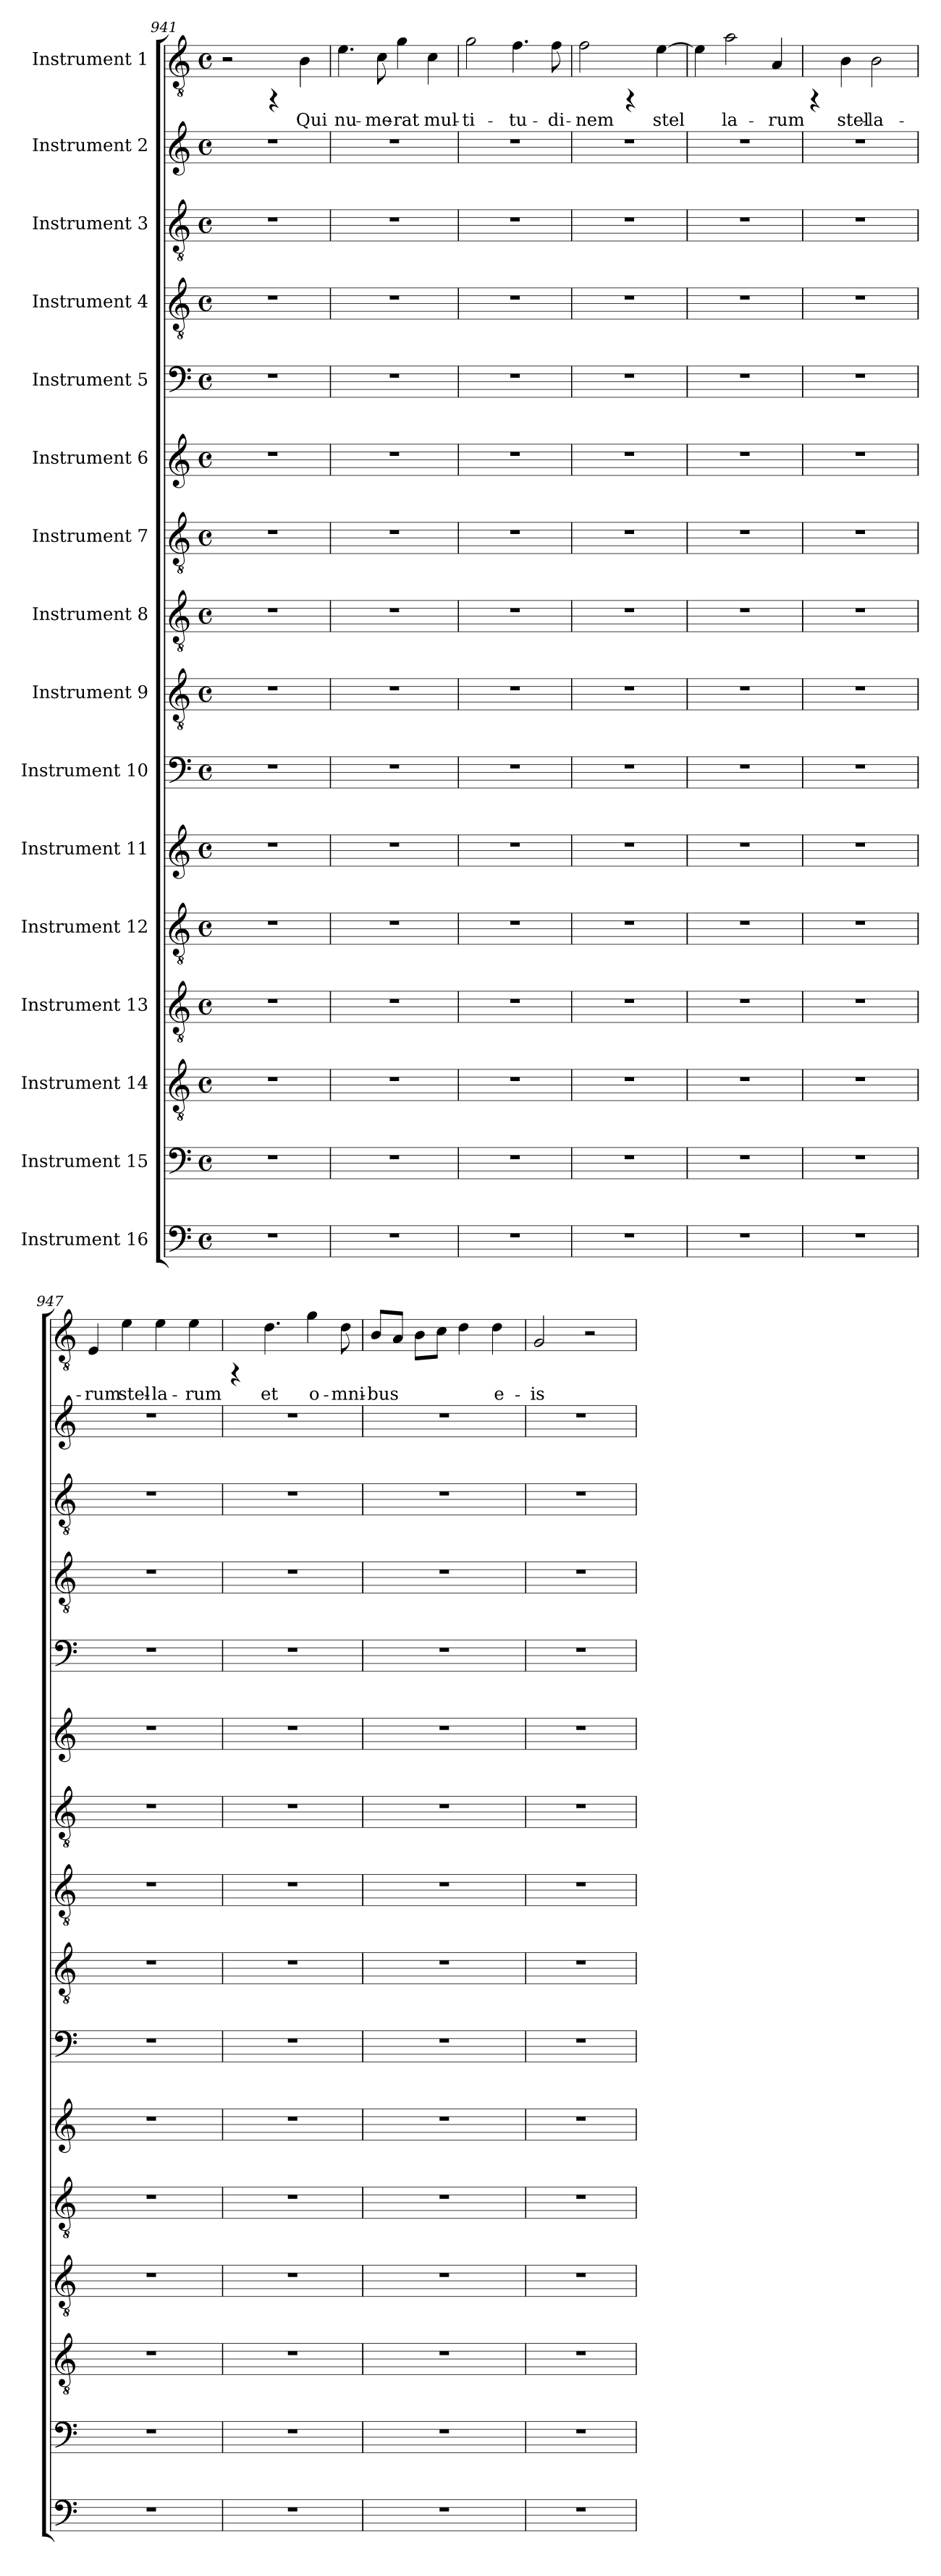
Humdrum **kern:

**kern	**kern	**kern	**kern	**kern	**kern	**kern	**kern	**kern	**kern	**kern	**kern	**kern	**kern	**kern	**kern	**text
*part16	*part15	*part14	*part13	*part12	*part11	*part10	*part9	*part8	*part7	*part6	*part5	*part4	*part3	*part2	*part1	*part1
*staff16	*staff15	*staff14	*staff13	*staff12	*staff11	*staff10	*staff9	*staff8	*staff7	*staff6	*staff5	*staff4	*staff3	*staff2	*staff1	*staff1
*I"Instrument 16	*I"Instrument 15	*I"Instrument 14	*I"Instrument 13	*I"Instrument 12	*I"Instrument 11	*I"Instrument 10	*I"Instrument 9	*I"Instrument 8	*I"Instrument 7	*I"Instrument 6	*I"Instrument 5	*I"Instrument 4	*I"Instrument 3	*I"Instrument 2	*I"Instrument 1	*
*clefF4	*clefF4	*clefGv2	*clefGv2	*clefGv2	*clefG2	*clefF4	*clefGv2	*clefGv2	*clefGv2	*clefG2	*clefF4	*clefGv2	*clefGv2	*clefG2	*clefGv2	*
*k[]	*k[]	*k[]	*k[]	*k[]	*k[]	*k[]	*k[]	*k[]	*k[]	*k[]	*k[]	*k[]	*k[]	*k[]	*k[]	*
*C:	*C:	*C:	*C:	*C:	*C:	*C:	*C:	*C:	*C:	*C:	*C:	*C:	*C:	*C:	*C:	*
*M4/4	*M4/4	*M4/4	*M4/4	*M4/4	*M4/4	*M4/4	*M4/4	*M4/4	*M4/4	*M4/4	*M4/4	*M4/4	*M4/4	*M4/4	*M4/4	*
*met(c)	*met(c)	*met(c)	*met(c)	*met(c)	*met(c)	*met(c)	*met(c)	*met(c)	*met(c)	*met(c)	*met(c)	*met(c)	*met(c)	*met(c)	*met(c)	*
=941	=941	=941	=941	=941	=941	=941	=941	=941	=941	=941	=941	=941	=941	=941	=941	=941
1r	1r	1r	1r	1r	1r	1r	1r	1r	1r	1r	1r	1r	1r	1r	2r	.
.	.	.	.	.	.	.	.	.	.	.	.	.	.	.	4rFF	.
!	!	!	!	!	!	!	!	!	!	!	!	!	!	!	!	!LO:LY:b:cj
.	.	.	.	.	.	.	.	.	.	.	.	.	.	.	4B\	Qui
!!LO:LB:g=z
=942	=942	=942	=942	=942	=942	=942	=942	=942	=942	=942	=942	=942	=942	=942	=942	=942
!	!	!	!	!	!	!	!	!	!	!	!	!	!	!	!	!LO:LY:b:cj
1r	1r	1r	1r	1r	1r	1r	1r	1r	1r	1r	1r	1r	1r	1r	4.e\	nu-
!	!	!	!	!	!	!	!	!	!	!	!	!	!	!	!	!LO:LY:b:cj
.	.	.	.	.	.	.	.	.	.	.	.	.	.	.	8c\	-me-
!	!	!	!	!	!	!	!	!	!	!	!	!	!	!	!	!LO:LY:b:cj
.	.	.	.	.	.	.	.	.	.	.	.	.	.	.	4g\	-rat
!	!	!	!	!	!	!	!	!	!	!	!	!	!	!	!	!LO:LY:b:cj
.	.	.	.	.	.	.	.	.	.	.	.	.	.	.	4c\	mul-
=943	=943	=943	=943	=943	=943	=943	=943	=943	=943	=943	=943	=943	=943	=943	=943	=943
!	!	!	!	!	!	!	!	!	!	!	!	!	!	!	!	!LO:LY:b:cj
1r	1r	1r	1r	1r	1r	1r	1r	1r	1r	1r	1r	1r	1r	1r	2g\	-ti-
!	!	!	!	!	!	!	!	!	!	!	!	!	!	!	!	!LO:LY:b:cj
.	.	.	.	.	.	.	.	.	.	.	.	.	.	.	4.f\	-tu-
!	!	!	!	!	!	!	!	!	!	!	!	!	!	!	!	!LO:LY:b:cj
.	.	.	.	.	.	.	.	.	.	.	.	.	.	.	8f\	-di-
=944	=944	=944	=944	=944	=944	=944	=944	=944	=944	=944	=944	=944	=944	=944	=944	=944
!	!	!	!	!	!	!	!	!	!	!	!	!	!	!	!	!LO:LY:b:cj
1r	1r	1r	1r	1r	1r	1r	1r	1r	1r	1r	1r	1r	1r	1r	2f\	-nem
.	.	.	.	.	.	.	.	.	.	.	.	.	.	.	4rFF	.
!	!	!	!	!	!	!	!	!	!	!	!	!	!	!	!	!LO:LY:b:cj
.	.	.	.	.	.	.	.	.	.	.	.	.	.	.	[>4e\	stel-
=945	=945	=945	=945	=945	=945	=945	=945	=945	=945	=945	=945	=945	=945	=945	=945	=945
!	!	!	!	!	!	!	!	!	!	!	!	!	!	!	!	!LO:LY:b:cj
1r	1r	1r	1r	1r	1r	1r	1r	1r	1r	1r	1r	1r	1r	1r	4e\]	--
!	!	!	!	!	!	!	!	!	!	!	!	!	!	!	!	!LO:LY:b:cj
.	.	.	.	.	.	.	.	.	.	.	.	.	.	.	2a\	-la-
!	!	!	!	!	!	!	!	!	!	!	!	!	!	!	!	!LO:LY:b:cj
.	.	.	.	.	.	.	.	.	.	.	.	.	.	.	4A/	-rum
=946	=946	=946	=946	=946	=946	=946	=946	=946	=946	=946	=946	=946	=946	=946	=946	=946
1r	1r	1r	1r	1r	1r	1r	1r	1r	1r	1r	1r	1r	1r	1r	4rFF	.
!	!	!	!	!	!	!	!	!	!	!	!	!	!	!	!	!LO:LY:b:cj
.	.	.	.	.	.	.	.	.	.	.	.	.	.	.	4B\	stel-
!	!	!	!	!	!	!	!	!	!	!	!	!	!	!	!	!LO:LY:b:cj
.	.	.	.	.	.	.	.	.	.	.	.	.	.	.	2B\	-la-
=947	=947	=947	=947	=947	=947	=947	=947	=947	=947	=947	=947	=947	=947	=947	=947	=947
!	!	!	!	!	!	!	!	!	!	!	!	!	!	!	!	!LO:LY:b:cj
1r	1r	1r	1r	1r	1r	1r	1r	1r	1r	1r	1r	1r	1r	1r	4E/	-rum
!	!	!	!	!	!	!	!	!	!	!	!	!	!	!	!	!LO:LY:b:cj
.	.	.	.	.	.	.	.	.	.	.	.	.	.	.	4e\	stel-
!	!	!	!	!	!	!	!	!	!	!	!	!	!	!	!	!LO:LY:b:cj
.	.	.	.	.	.	.	.	.	.	.	.	.	.	.	4e\	-la-
!	!	!	!	!	!	!	!	!	!	!	!	!	!	!	!	!LO:LY:b:cj
.	.	.	.	.	.	.	.	.	.	.	.	.	.	.	4e\	-rum
!!LO:LB:g=z
=948	=948	=948	=948	=948	=948	=948	=948	=948	=948	=948	=948	=948	=948	=948	=948	=948
1r	1r	1r	1r	1r	1r	1r	1r	1r	1r	1r	1r	1r	1r	1r	4rFF	.
!	!	!	!	!	!	!	!	!	!	!	!	!	!	!	!	!LO:LY:b:cj
.	.	.	.	.	.	.	.	.	.	.	.	.	.	.	4.d\	et
!	!	!	!	!	!	!	!	!	!	!	!	!	!	!	!	!LO:LY:b:cj
.	.	.	.	.	.	.	.	.	.	.	.	.	.	.	4g\	o-
!	!	!	!	!	!	!	!	!	!	!	!	!	!	!	!	!LO:LY:b:cj
.	.	.	.	.	.	.	.	.	.	.	.	.	.	.	8d\	-mni-
=949	=949	=949	=949	=949	=949	=949	=949	=949	=949	=949	=949	=949	=949	=949	=949	=949
!	!	!	!	!	!	!	!	!	!	!	!	!	!	!	!	!LO:LY:b:cj
1r	1r	1r	1r	1r	1r	1r	1r	1r	1r	1r	1r	1r	1r	1r	8B/L	-bus
!	!	!	!	!	!	!	!	!	!	!	!	!	!	!	!	!LO:LY:b:cj
.	.	.	.	.	.	.	.	.	.	.	.	.	.	.	8A/J	.
!	!	!	!	!	!	!	!	!	!	!	!	!	!	!	!	!LO:LY:b:cj
.	.	.	.	.	.	.	.	.	.	.	.	.	.	.	8B\L	.
!	!	!	!	!	!	!	!	!	!	!	!	!	!	!	!	!LO:LY:b:cj
.	.	.	.	.	.	.	.	.	.	.	.	.	.	.	8c\J	.
!	!	!	!	!	!	!	!	!	!	!	!	!	!	!	!	!LO:LY:b:cj
.	.	.	.	.	.	.	.	.	.	.	.	.	.	.	4d\	.
!	!	!	!	!	!	!	!	!	!	!	!	!	!	!	!	!LO:LY:b:cj
.	.	.	.	.	.	.	.	.	.	.	.	.	.	.	4d\	e-
=950	=950	=950	=950	=950	=950	=950	=950	=950	=950	=950	=950	=950	=950	=950	=950	=950
!	!	!	!	!	!	!	!	!	!	!	!	!	!	!	!	!LO:LY:b:cj
1r	1r	1r	1r	1r	1r	1r	1r	1r	1r	1r	1r	1r	1r	1r	2G/	-is
.	.	.	.	.	.	.	.	.	.	.	.	.	.	.	2r	.
=	=	=	=	=	=	=	=	=	=	=	=	=	=	=	=	=
*-	*-	*-	*-	*-	*-	*-	*-	*-	*-	*-	*-	*-	*-	*-	*-	*-
